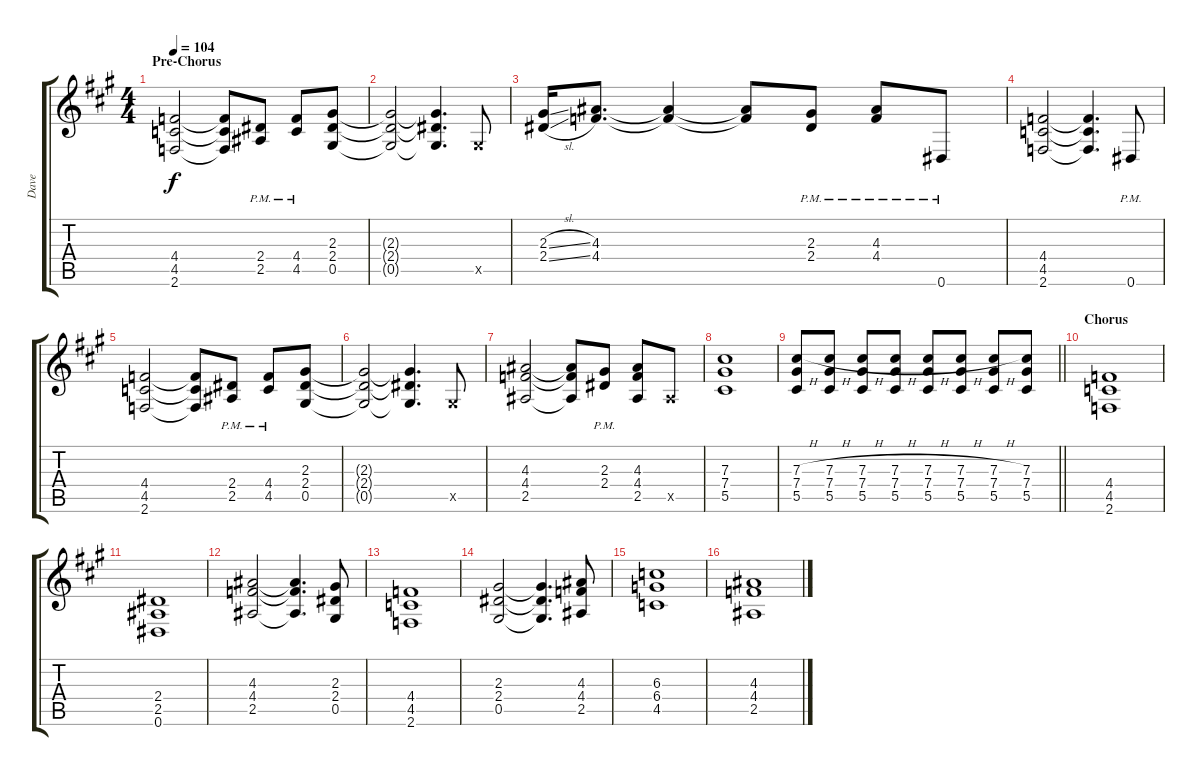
\track ("Dave" "Dave") {instrument overdrivenguitar}
\staff {score tabs}
\tuning (Eb4 Bb3 Gb3 Db3 Ab2 Eb2) {hide}
\ts (4 4)
\section ("" "Pre-Chorus")
\tempo 104
\clef g2
\ks a
(4.4 4.5 2.6).2{dy f} (4.4{t} 4.5{t} 2.6{t}).8 (2.4{pm} 2.5{pm}).8 (4.4{pm} 4.5{pm}).8 (2.3 2.4 0.5).8 |
(2.3{t} 2.4{t} 0.5{t}).2 (2.3{t} 2.4{t} 0.5{t}).4{d} 0.5{x}.8 |
(2.3{sl} 2.4{sl}).16 (4.3 4.4).8{d} (4.3{t} 4.4{t}).4 (4.3{t} 4.4{t}).8 (2.3{pm} 2.4{pm}).8 (4.3{pm} 4.4{pm}).8 0.6{pm}.8 |
(4.4 4.5 2.6).2 (4.4{t} 4.5{t} 2.6{t}).4{d} 0.6{pm}.8 |
(4.4 4.5 2.6).2 (4.4{t} 4.5{t} 2.6{t}).8 (2.4{pm} 2.5{pm}).8 (4.4{pm} 4.5{pm}).8 (2.3 2.4 0.5).8 |
(2.3{t} 2.4{t} 0.5{t}).2 (2.3{t} 2.4{t} 0.5{t}).4{d} 0.5{x}.8 |
(4.3 4.4 2.5).2 (4.3{t} 4.4{t} 2.5{t}).8 (2.3{pm} 2.4{pm}).8 (4.3 4.4 2.5).8 2.5{x}.8 |
(7.3 7.4 5.5).1 |
\barLineRight lightlight
(7.3{h} 7.4 5.5).8 (7.3{h} 7.4 5.5).8 (7.3{h} 7.4 5.5).8 (7.3{h} 7.4 5.5).8 (7.3{h} 7.4 5.5).8 (7.3{h} 7.4 5.5).8 (7.3{h} 7.4 5.5).8 (7.3 7.4 5.5).8 |
\section ("" "Chorus")
(4.4 4.5 2.6).1 |
(2.4 2.5 0.6).1 |
(4.3 4.4 2.5).2 (4.3{t} 4.4{t} 2.5{t}).4{d} (2.3 2.4 0.5).8 |
(4.4 4.5 2.6).1 |
(2.3 2.4 0.5).2 (2.3{t} 2.4{t} 0.5{t}).4{d} (4.3 4.4 2.5).8 |
(6.3 6.4 4.5).1 |
(4.3 4.4 2.5).1
